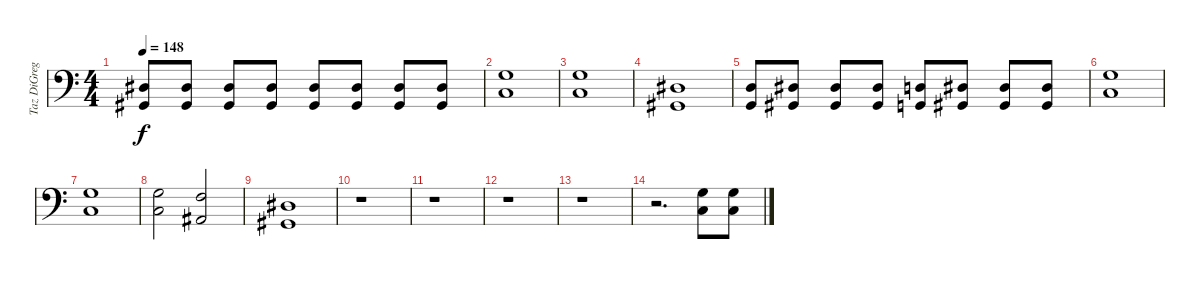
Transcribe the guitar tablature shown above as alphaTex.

\track ("Taz DiGregorio keyboards Lh" "Taz DiGreg") {instrument acousticgrandpiano}
\staff {score}
\tuning (G2 D2 A1 E1) {hide}
\ts (4 4)
\tempo 148
\clef f4
\ks c
(1.1 13.2).8{dy f} (1.1 13.2).8 (1.1 13.2).8 (1.1 13.2).8 (1.1 13.2).8 (1.1 13.2).8 (1.1 13.2).8 (1.1 13.2).8 |
(5.1 17.2).1 |
(5.1 17.2).1 |
(1.1 13.2).1 |
(0.1 12.2).8 (1.1 13.2).8 (1.1 13.2).8 (1.1 13.2).8 (0.1 12.2).8 (1.1 13.2).8 (1.1 13.2).8 (1.1 13.2).8 |
(5.1 17.2).1 |
(5.1 17.2).1 |
(5.1 17.2).2 (3.1 15.2).2 |
(1.1 13.2).1 |
r.1 |
r.1 |
r.1 |
r.1 |
r.2{d} (5.1 17.2).8 (5.1 17.2).8
